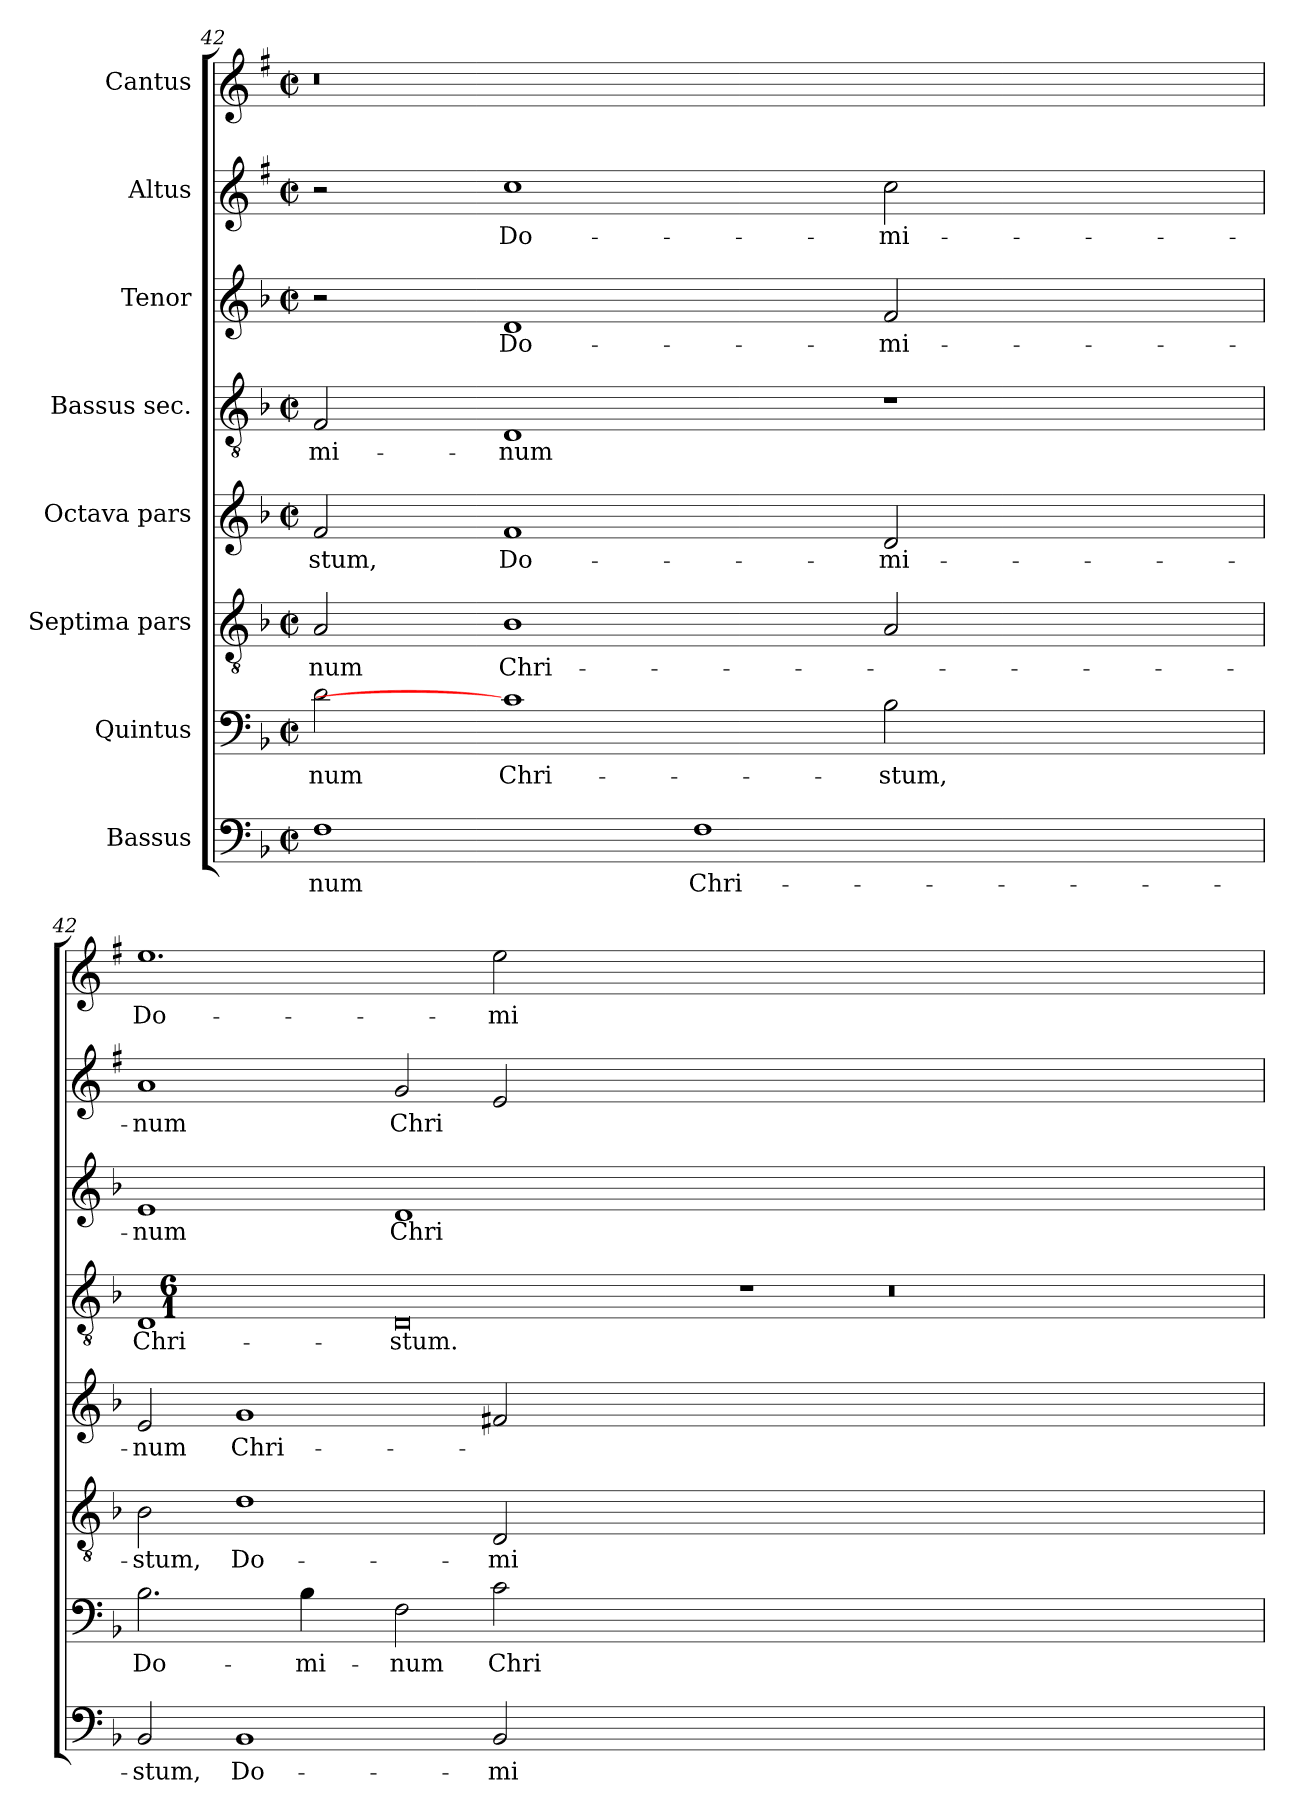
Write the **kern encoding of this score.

**kern	**text	**kern	**text	**kern	**text	**kern	**text	**kern	**text	**kern	**text	**kern	**text	**kern	**text
*part8	*part8	*part7	*part7	*part6	*part6	*part5	*part5	*part4	*part4	*part3	*part3	*part2	*part2	*part1	*part1
*staff8	*staff8	*staff7	*staff7	*staff6	*staff6	*staff5	*staff5	*staff4	*staff4	*staff3	*staff3	*staff2	*staff2	*staff1	*staff1
*I"Bassus	*	*I"Quintus	*	*I"Septima pars	*	*I"Octava pars	*	*I"Bassus sec.	*	*I"Tenor	*	*I"Altus	*	*I"Cantus	*
*clefF4	*	*clefF4	*	*clefGv2	*	*clefG2	*	*clefGv2	*	*clefG2	*	*clefG2	*	*clefG2	*
*	*	*	*	*	*	*	*	*	*	*	*	*ITrd1c2	*	*ITrd1c2	*
*k[b-]	*	*k[b-]	*	*k[b-]	*	*k[b-]	*	*k[b-]	*	*k[b-]	*	*k[b-]	*	*k[b-]	*
*F:	*	*F:	*	*F:	*	*F:	*	*F:	*	*F:	*	*F:	*	*F:	*
*M4/2	*	*M4/2	*	*M4/2	*	*M4/2	*	*M4/2	*	*M4/2	*	*M4/2	*	*M4/2	*
*met(c|)	*	*met(c|)	*	*met(c|)	*	*met(c|)	*	*met(c|)	*	*met(c|)	*	*met(c|)	*	*met(c|)	*
=42A	=42A	=42A	=42A	=42A	=42A	=42A	=42A	=42A	=42A	=42A	=42A	=42A	=42A	=42A	=42A
!	!LO:LY:b	!	!LO:LY:b	!	!LO:LY:b	!	!LO:LY:b	!	!LO:LY:b	!	!	!	!	!	!
1F	-num	2d	-num	2A	-num	2f	-stum,	2F	-mi-	2r	.	2r	.	0r	.
!	!	!	!LO:LY:b	!	!LO:LY:b	!	!LO:LY:b	!	!LO:LY:b	!	!LO:LY:b	!	!LO:LY:b	!	!
.	.	1c]	Chri-	1B-	Chri-	1f	Do-	1D	-num	1d	Do-	1b-	Do-	.	.
!	!LO:LY:b	!	!	!	!	!	!	!	!	!	!	!	!	!	!
1F	Chri-	.	.	.	.	.	.	.	.	.	.	.	.	.	.
!	!	!	!LO:LY:b	!	!	!	!LO:LY:b	!	!	!	!LO:LY:b	!	!LO:LY:b	!	!
.	.	2B-	-stum,	2A	.	2d	-mi-	1r	.	2f	-mi-	2b-	-mi-	.	.
2ryy	.	2ryy	.	2ryy	.	2ryy	.	.	.	2ryy	.	2ryy	.	2ryy	.
=42B	=42B	=42B	=42B	=42B	=42B	=42B	=42B	=42B	=42B	=42B	=42B	=42B	=42B	=42B	=42B
!	!LO:LY:b	!	!LO:LY:b	!	!LO:LY:b	!	!LO:LY:b	!	!LO:LY:b	!	!LO:LY:b	!	!LO:LY:b	!	!LO:LY:b
2BB-	-stum,	2.B-	Do-	2B-	-stum,	2e	-num	1D	Chri-	1e	-num	1g	-num	1.dd	Do-
!	!LO:LY:b	!	!	!	!LO:LY:b	!	!LO:LY:b	!	!	!	!	!	!	!	!
1BB-	Do-	.	.	1d	Do-	1g	Chri-	.	.	.	.	.	.	.	.
!	!	!	!LO:LY:b	!	!	!	!	!	!	!	!	!	!	!	!
.	.	4B-	-mi-	.	.	.	.	.	.	.	.	.	.	.	.
*	*	*	*	*	*	*	*	*M6/1	*	*	*	*	*	*	*
!	!	!	!LO:LY:b	!	!	!	!	!	!LO:LY:b	!	!LO:LY:b	!	!LO:LY:b	!	!
.	.	2F	-num	.	.	.	.	0D	-stum.	1d	Chri-	2f	Chri	.	.
!	!LO:LY:b	!	!LO:LY:b	!	!LO:LY:b	!	!	!	!	!	!	!	!	!	!LO:LY:b
2BB-	-mi-	2c	Chri-	2D	-mi-	2f#	.	.	.	.	.	2d	.	2dd	-mi-
00ryy	.	00ryy	.	00ryy	.	00ryy	.	.	.	00ryy	.	00ryy	.	00ryy	.
.	.	.	.	.	.	.	.	1r	.	.	.	.	.	.	.
.	.	.	.	.	.	.	.	0.r	.	.	.	.	.	.	.
1ryy	.	1ryy	.	1ryy	.	1ryy	.	.	.	1ryy	.	1ryy	.	1ryy	.
=	=	=	=	=	=	=	=	=	=	=	=	=	=	=	=
*-	*-	*-	*-	*-	*-	*-	*-	*-	*-	*-	*-	*-	*-	*-	*-
